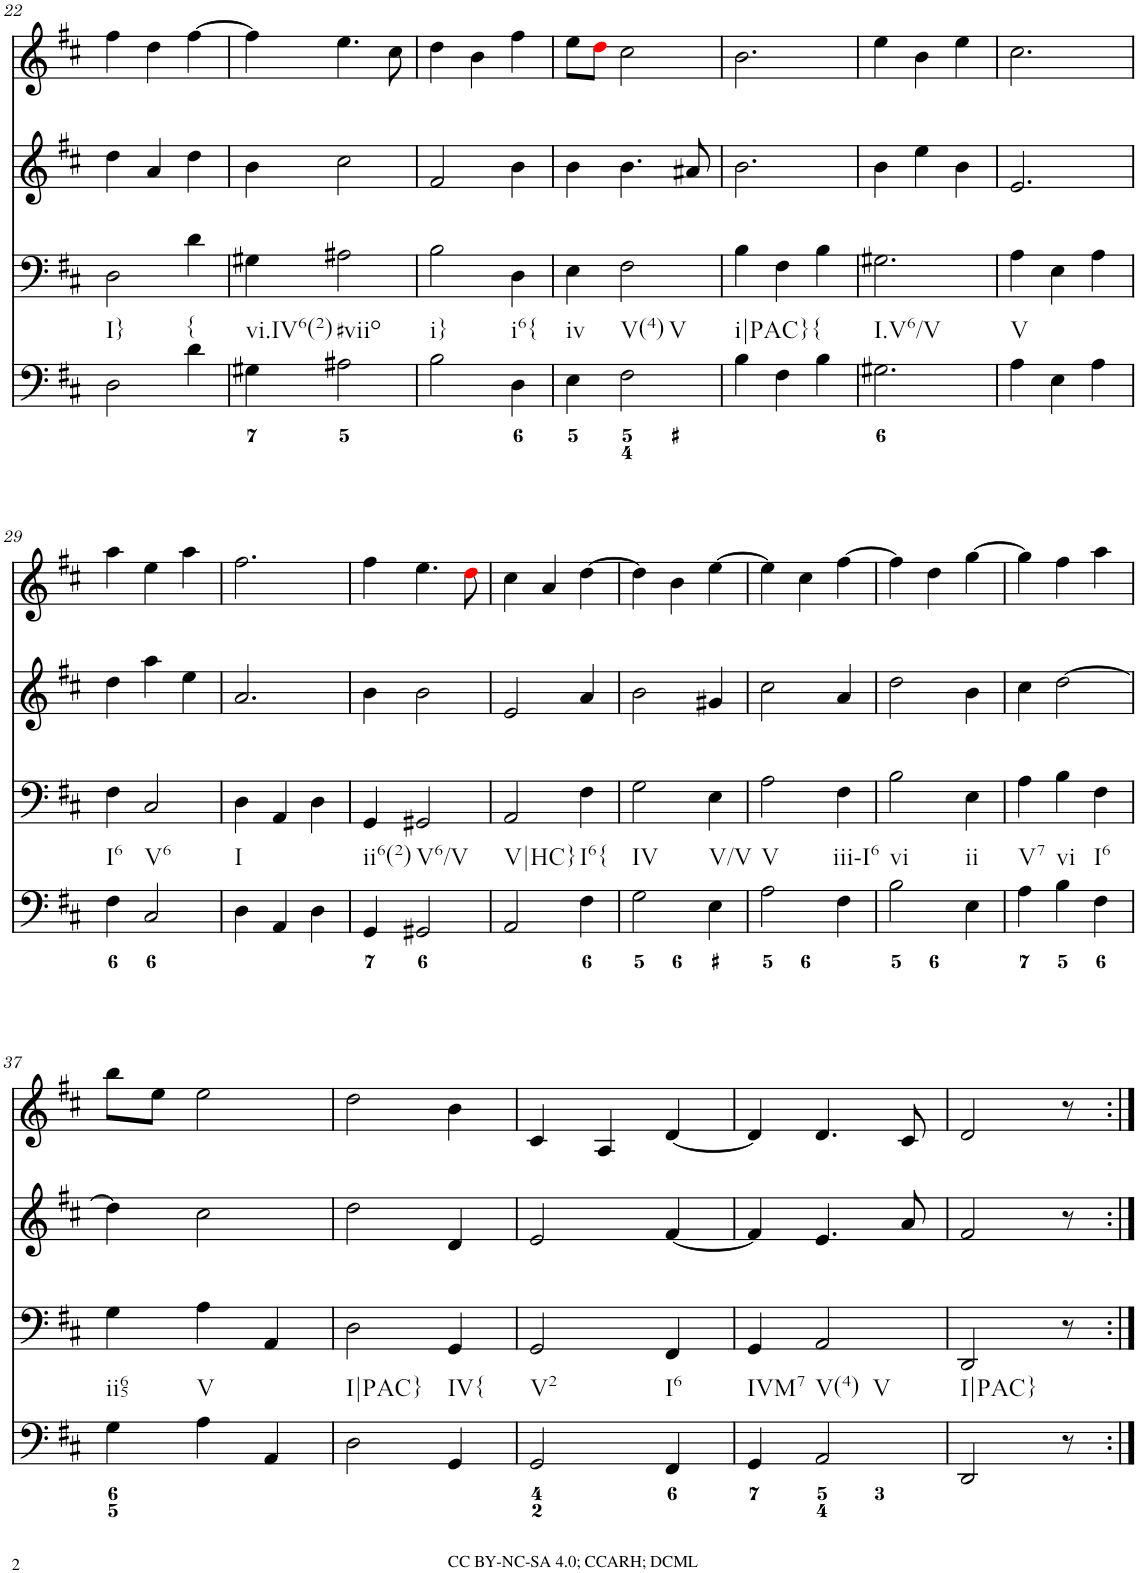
**kern	**kern	**kern	**kern
*part4	*part3	*part2	*part1
*staff4	*staff3	*staff2	*staff1
*I"Piano	*I"Piano	*I"Piano	*I"Piano
*I'Pno	*I'Pno	*I'Pno	*I'Pno
!!LO:PB:g=z
*clefF4	*clefF4	*clefG2	*clefG2
*k[f#c#]	*k[f#c#]	*k[f#c#]	*k[f#c#]
*D:	*D:	*D:	*D:
*M3/4	*M3/4	*M3/4	*M3/4
=22	=22	=22	=22
!LO:TX:b:t=I}	!	!	!
2D\	2D\	4dd\	4ff#\
.	.	4a/	4dd\
!LO:TX:b:t={	!	!	!
4d\	4d\	4dd\	[4ff#\
=23	=23	=23	=23
!LO:TX:b:t=vi.IV6(2)	!	!	!
4G#X\	4G#X\	4b\	4ff#\]
!LO:TX:b:t=#viio	!	!	!
2A#X\	2A#X\	2cc#\	4.ee\
.	.	.	8cc#\
=24	=24	=24	=24
!LO:TX:b:t=i}	!	!	!
2B\	2B\	2f#/	4dd\
.	.	.	4b\
!LO:TX:b:t=i6{	!	!	!
4D\	4D\	4b\	4ff#\
=25	=25	=25	=25
!LO:TX:b:t=iv	!	!	!
4E\	4E\	4b\	8ee\L
.	.	.	8ddi\J
!LO:TX:b:t=V(4)	!	!	!
!LO:TX:b:t=V	!	!	!
2F#\	2F#\	4.b\	2cc#\
.	.	8a#X/	.
=26	=26	=26	=26
!LO:TX:b:t=i|PAC}{	!	!	!
4B\	4B\	2.b\	2.b\
4F#\	4F#\	.	.
4B\	4B\	.	.
=27	=27	=27	=27
!LO:TX:b:t=I.V6/V	!	!	!
2.G#X\	2.G#X\	4b\	4ee\
.	.	4ee\	4b\
.	.	4b\	4ee\
=28	=28	=28	=28
!LO:TX:b:t=V	!	!	!
4A\	4A\	2.e/	2.cc#\
4E\	4E\	.	.
4A\	4A\	.	.
!!LO:LB:g=z
=29	=29	=29	=29
!LO:TX:b:t=I6	!	!	!
4F#\	4F#\	4dd\	4aa\
!LO:TX:b:t=V6	!	!	!
2C#/	2C#/	4aa\	4ee\
.	.	4ee\	4aa\
=30	=30	=30	=30
!LO:TX:b:t=I	!	!	!
4D\	4D\	2.a/	2.ff#\
4AA/	4AA/	.	.
4D\	4D\	.	.
=31	=31	=31	=31
!LO:TX:b:t=ii6(2)	!	!	!
4GG/	4GG/	4b\	4ff#\
!LO:TX:b:t=V6/V	!	!	!
2GG#X/	2GG#X/	2b\	4.ee\
.	.	.	8ddi\
=32	=32	=32	=32
!LO:TX:b:t=V|HC}	!	!	!
2AA/	2AA/	2e/	4cc#\
.	.	.	4a/
!LO:TX:b:t=I6{	!	!	!
4F#\	4F#\	4a/	[4dd\
=33	=33	=33	=33
!LO:TX:b:t=IV	!	!	!
2G\	2G\	2b\	4dd\]
.	.	.	4b\
!LO:TX:b:t=V/V	!	!	!
4E\	4E\	4g#X/	[4ee\
=34	=34	=34	=34
!LO:TX:b:t=V	!	!	!
2A\	2A\	2cc#\	4ee\]
.	.	.	4cc#\
!LO:TX:b:t=iii-I6	!	!	!
4F#\	4F#\	4a/	[4ff#\
=35	=35	=35	=35
!LO:TX:b:t=vi	!	!	!
2B\	2B\	2dd\	4ff#\]
.	.	.	4dd\
!LO:TX:b:t=ii	!	!	!
4E\	4E\	4b\	[4gg\
=36	=36	=36	=36
!LO:TX:b:t=V7	!	!	!
4A\	4A\	4cc#\	4gg\]
!LO:TX:b:t=vi	!	!	!
4B\	4B\	[2dd\	4ff#\
!LO:TX:b:t=I6	!	!	!
4F#\	4F#\	.	4aa\
!!LO:LB:g=z
=37	=37	=37	=37
!LO:TX:b:t=ii65	!	!	!
4G\	4G\	4dd\]	8bb\L
.	.	.	8ee\J
!LO:TX:b:t=V	!	!	!
4A\	4A\	2cc#\	2ee\
4AA/	4AA/	.	.
=38	=38	=38	=38
!LO:TX:b:t=I|PAC}	!	!	!
2D\	2D\	2dd\	2dd\
!LO:TX:b:t=IV{	!	!	!
4GG/	4GG/	4d/	4b\
=39	=39	=39	=39
!LO:TX:b:t=V2	!	!	!
2GG/	2GG/	2e/	4c#/
.	.	.	4A/
!LO:TX:b:t=I6	!	!	!
4FF#/	4FF#/	[4f#/	[4d/
=40	=40	=40	=40
!LO:TX:b:t=IVM7	!	!	!
4GG/	4GG/	4f#/]	4d/]
!LO:TX:b:t=V(4)	!	!	!
!LO:TX:b:t=V	!	!	!
2AA/	2AA/	4.e/	4.d/
.	.	8a/	8c#/
=41	=41	=41	=41
!LO:TX:b:t=I|PAC}	!	!	!
2DD/	2DD/	2f#/	2d/
8r	8r	8r	8r
=:|!	=:|!	=:|!	=:|!
*-	*-	*-	*-
